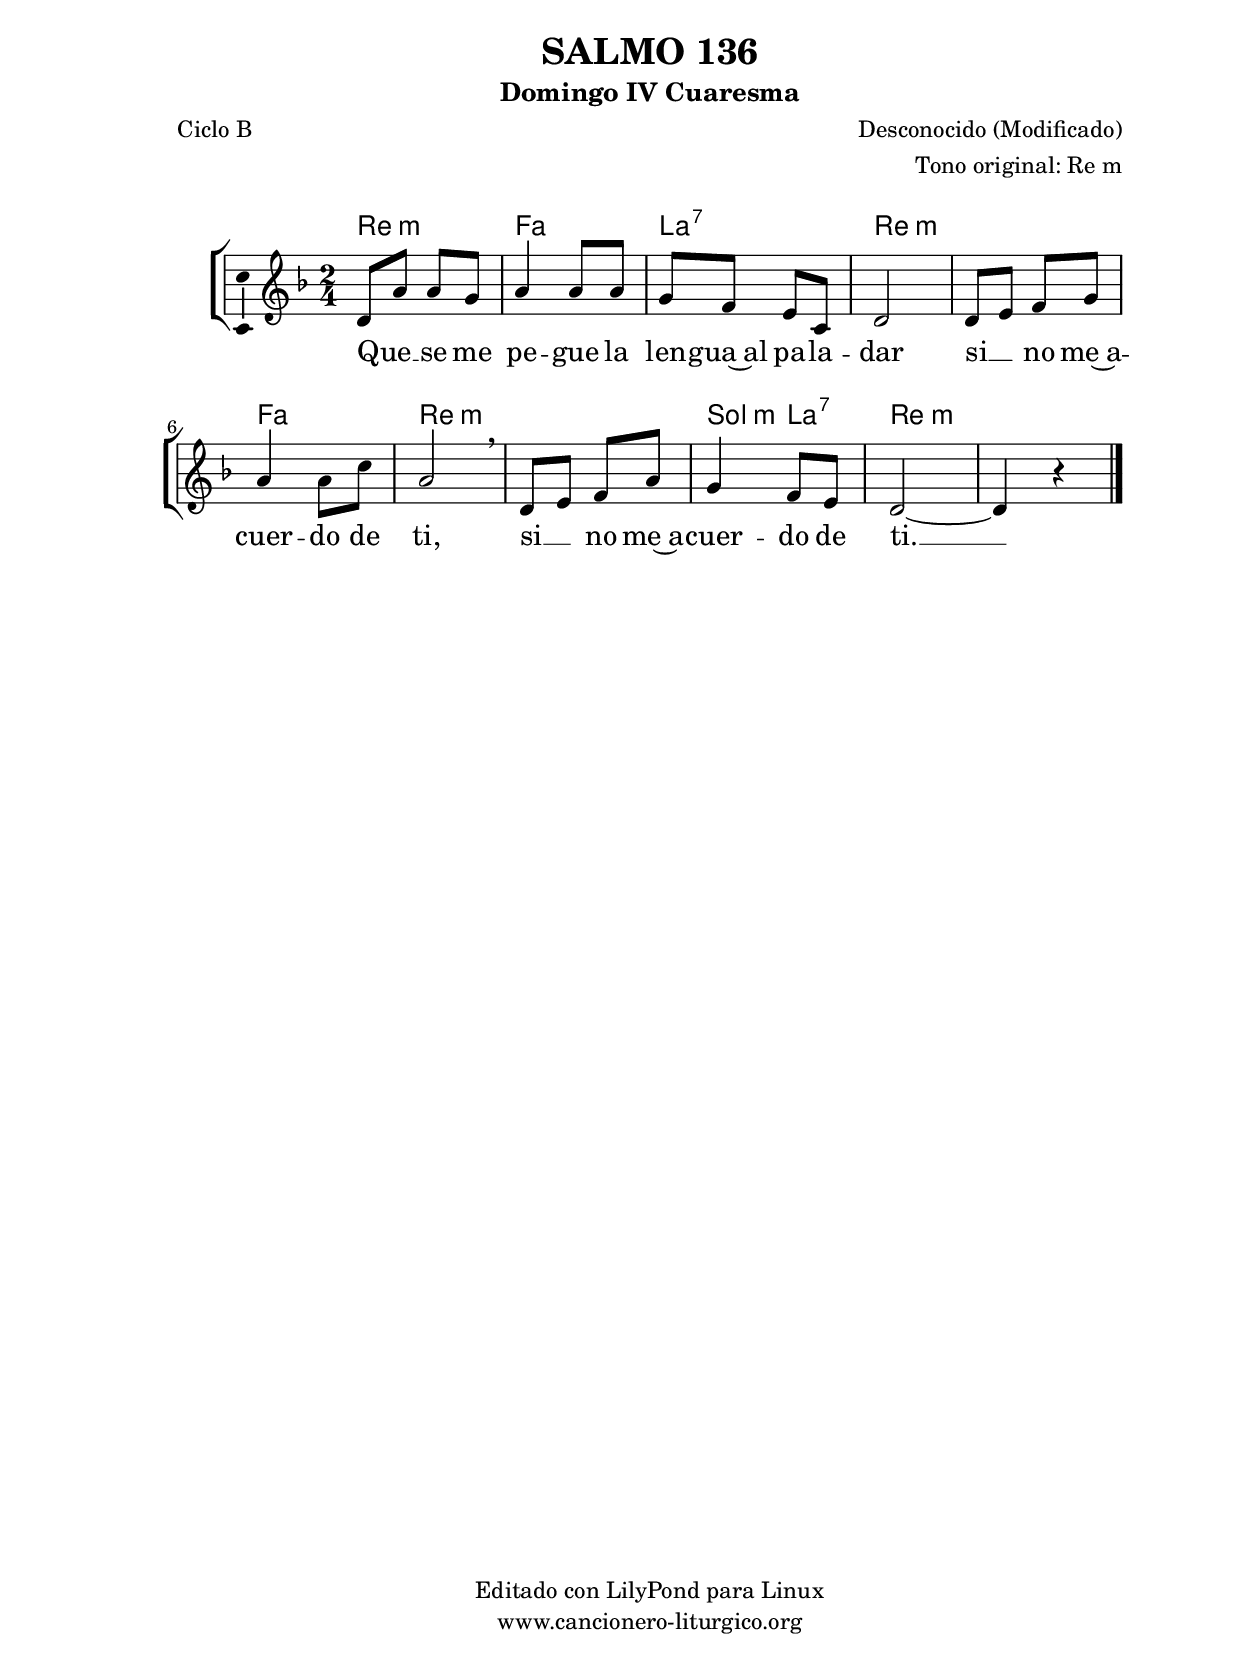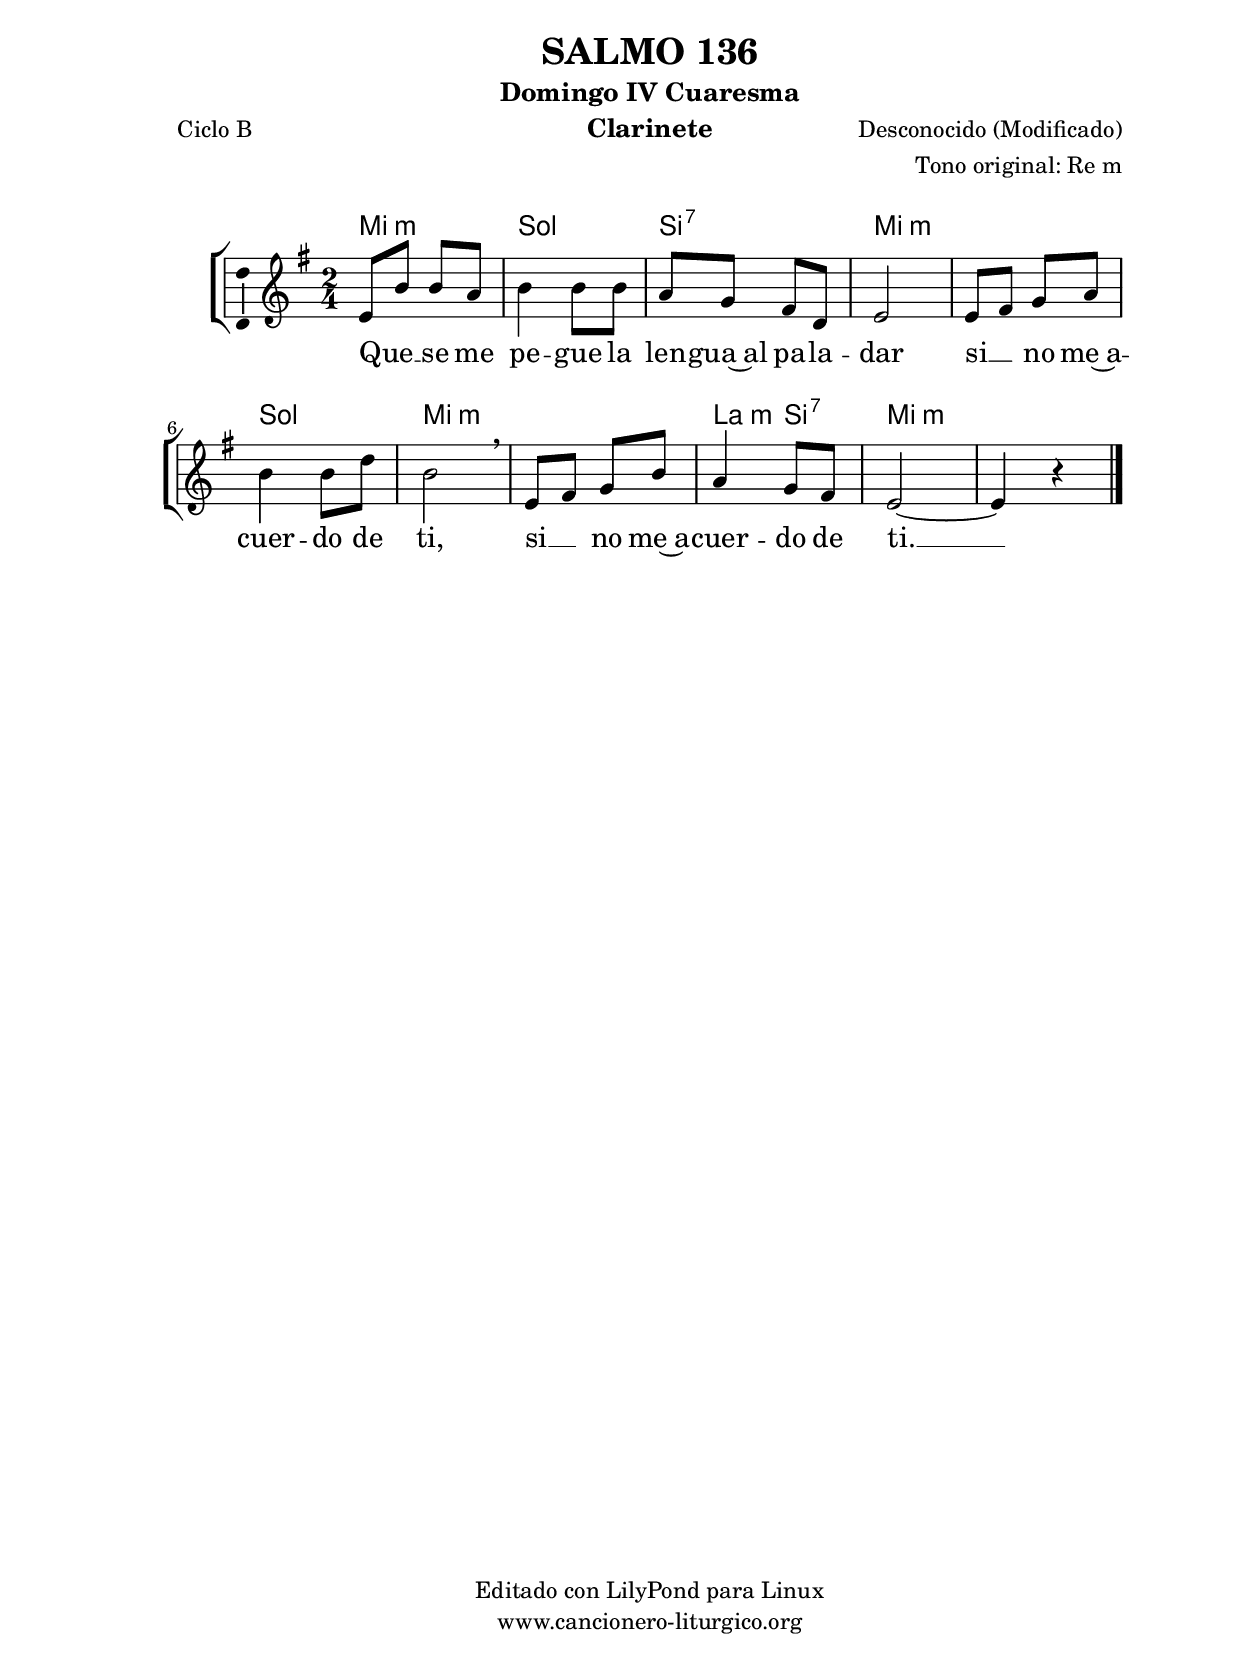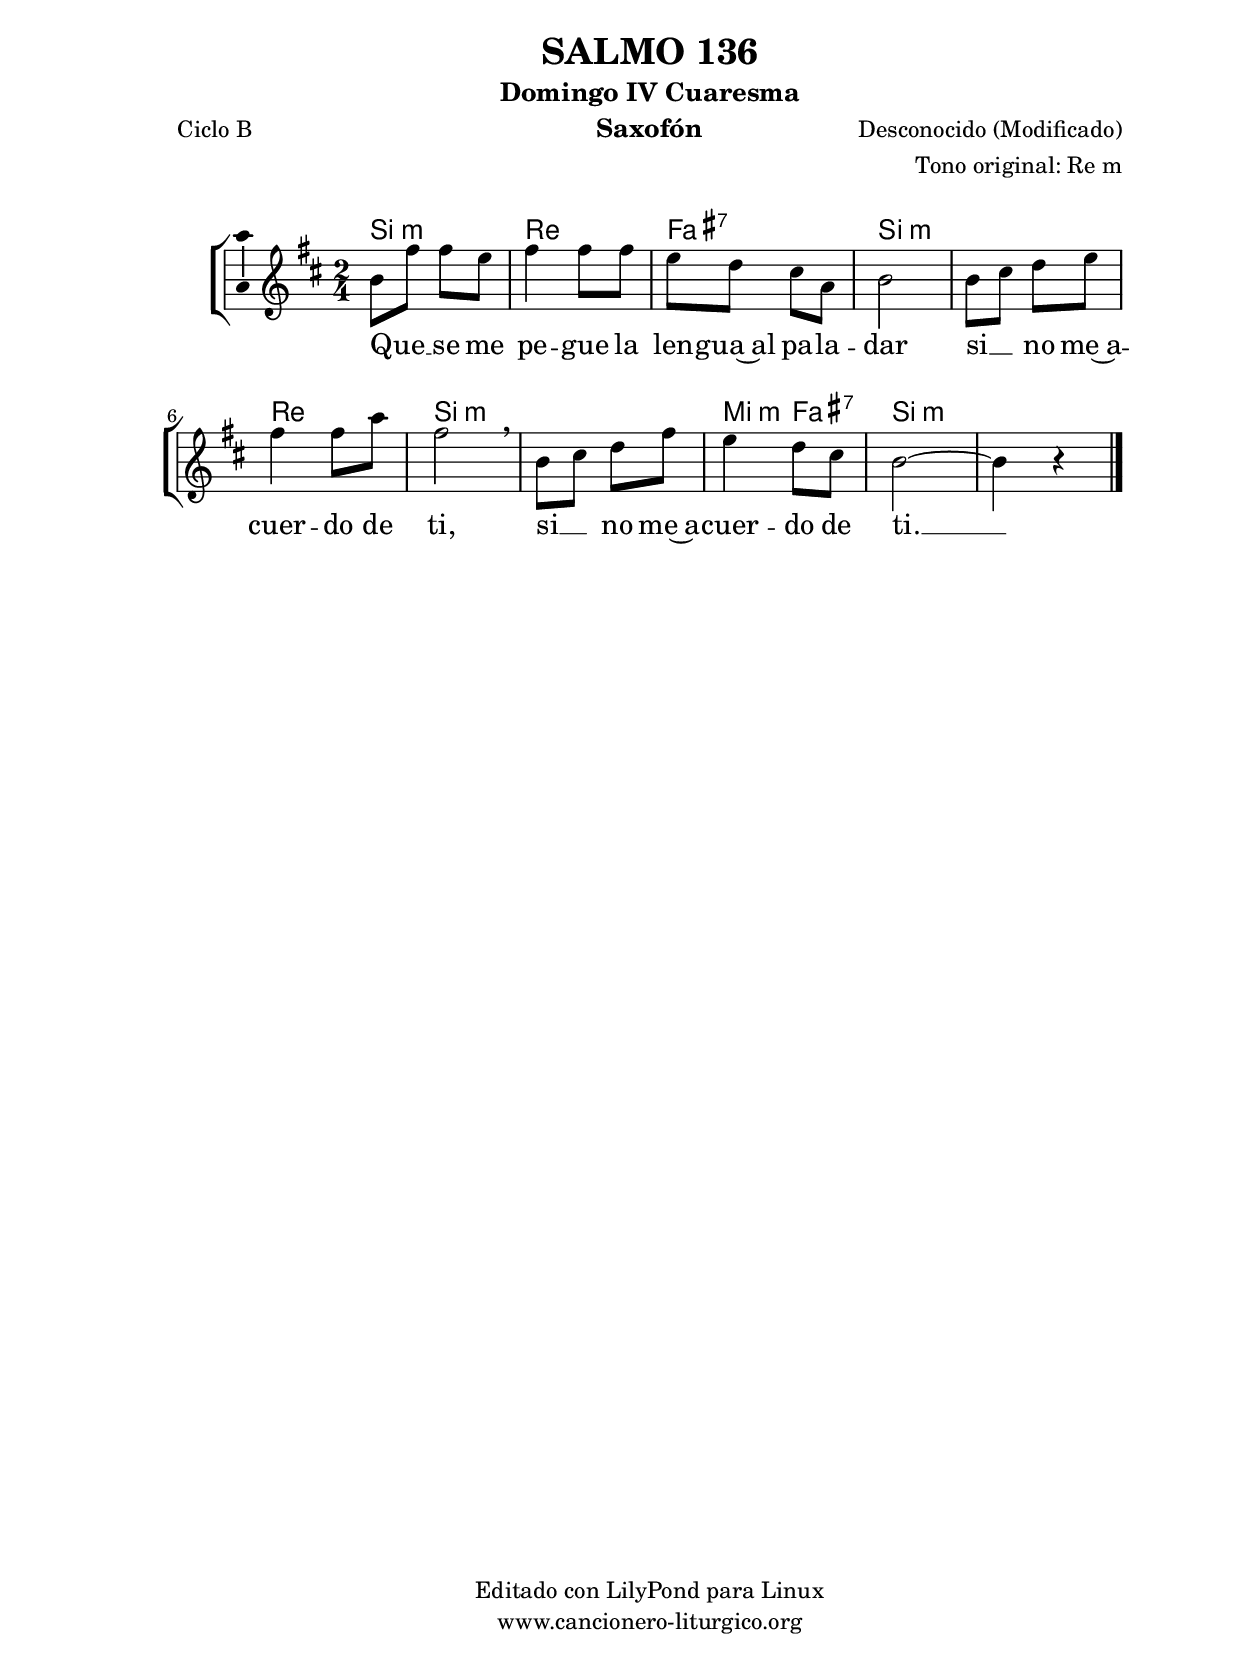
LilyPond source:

%
%para convertir .midi en .wav:
%timidity filename.midi -Ow -o finename.wav
%
%
%Para convertir de .wav a .mp3:
%lame -h -m j filename.wav
%
%
%para escuchar el midi:
%timidity nombrefichero.midi
%


%versión de lilypond para la que se ha escrito esta partitura:
\version "2.16.0"

	%Tamaño papel
	#(set-default-paper-size "a4")
	%Tamaño partitura
	#(set-global-staff-size 20)
	%No responde al pulsar sobre una nota
	#(ly:set-option 'point-and-click #f)

%parámetros del encabezamiento:
\header {
	title = "SALMO 136"
	subtitle = "Domingo IV Cuaresma"
	composer = "Desconocido (Modificado)"
	poet = "Ciclo B"
	meter = ""
	arranger = "Tono original: Re m"
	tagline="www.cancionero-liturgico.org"
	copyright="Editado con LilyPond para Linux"
	tiempo = "Cuaresma"
	usos = "Salmo"
	letra = "Que se me pegue la lengua al paladar si no me acuerdo de ti, si no me acuerdo de ti."
	}

%parámetros asociados al papel:
\paper  {
	oddHeaderMarkup = \markup {\fill-line { \on-the-fly #not-first-page \fromproperty #'header:title \on-the-fly #not-first-page \fromproperty #'header:composer }}
	evenHeaderMarkup = \markup {\fill-line { \fromproperty #'header:composer \fromproperty #'header:title }}
	#(set-paper-size "a4")
	print-page-number = ##f
	first-page-number = 1
	print-first-page-number = ##f
%	head-separation = 3.0 \cm
	top-margin = 2.0 \cm
	bottom-margin = 0.5\cm
%%%	bottom-margin = -1.0\cm
	left-margin = 3.0 \cm
	line-width = 16.0 \cm 
	indent = 8\mm
	interscoreline = 2.\mm
	between-system-space = 15\mm
%	para que las partituras no llenen la hoja:
	ragged-bottom = ##t
%	idem para la última hoja:
	ragged-last-bottom = ##f
%	para que las partituras llenen el ancho del papel:
	ragged-last = ##f
	after-title-space = 2.5 \cm
%page-count=1
%system-count=8

	%Flexible Vertical Spacing
%	markup-markup-spacing =
%	#'((basic-distance . 15) (minimum-distance . 15) (padding . 3))
	markup-system-spacing =
	#'((basic-distance . 15) (minimum-distance . 15) (padding . 3))
	system-system-spacing =
	#'((basic-distance . 15) (minimum-distance . 15) (padding . 3))
	score-system-spacing =
	#'((basic-distance . 15) (minimum-distance . 15) (padding . 5))
%	top-system-spacing = % header
%	#'((basic-distance . 8) (minimum-distance . 0) (padding . 3))
%	top-markup-spacing =
%	#'((basic-distance . 20) (minimum-distance . 20) (padding . 3))
	last-bottom-spacing = % footer
	#'((basic-distance . 5) (minimum-distance . 5) (padding . 3))
%	score-markup-spacing =
%	#'((basic-distance . 16) (minimum-distance . 13) (padding . 3))

	}


%parámetros que afectan a toda la partitura:
global =  {
	%clave de sol (G):
	\clef G
	%armadura:
%	\transpose c a
	\key d \minor
	\tempo 4=80
	\set Score.tempoHideNote = ##t
	}


acordes = {
	\italianChords
	\chordmode {
%	\transpose c a
{

d2:m f a:7 d:m
d:m f d:m
d:m g4:m a:7 d1:m

	}
	}
}

melodia = 
%\transpose c a
{
	\relative c'{
	\time 2/4

d8 a' a g
a4 a8 a
g8 f e c
d2
d8 e f g
a4 a8 c
a2 \breathe
d,8 e f a
g4 f8 e
d2~
d4 r4

	\bar "|."
	}
	}


texto = \lyricmode {
Que __ _ se me pe -- gue la len -- gua~al pa -- la -- dar si __ _ no me~a -- cuer -- do de ti, si __ _ no me~a -- cuer -- do de ti. __
	}


acordesStaff = \context ChordNames = acordesStaff <<
	\set chordChanges = ##t
	\acordes
	>>


vozStaff = \context Voice = vozStaff
\with {\consists "Ambitus_engraver"}
<<
%	\set Staff.instrumentName = ""
%	\set Staff.shortInstrumentName = ""
%	\set Staff.midiInstrument = #"clarinet"
%	\set Staff.midiInstrument = #"cello"
%	\set Staff.midiInstrument = #"flute"
	\set Staff.midiInstrument = #"electric guitar (jazz)"
%	\set Staff.midiInstrument = #"english horn"
%	\set Staff.midiInstrument = #"violin"
%	\set Staff.midiInstrument = #"glockenspiel"
	\set Staff.midiMinimumVolume = #0.7
	\set Staff.midiMaximumVolume = #0.9
	\global
	\melodia
	>>


textoStaff = \context Lyrics = textoStaff <<
	\lyricsto vozStaff \texto
	>>

\book {
	\score {
		\context ChoirStaff {
			\override StaffGroup.SystemStartBracket #'collapse-height = #1
			\override Score.SystemStartBar #'collapse-height = #1
			<<
			\acordesStaff
			\vozStaff
			\textoStaff
			>>
			}
		\layout {
	    		\context {
				\Lyrics
				\override LyricText #'font-size = #2
				}
	   		 \context {
				\Score
				%fontSize = #3
				\override StaffSymbol #'staff-space = #(magstep +3)
				%\override Beam #'thickness = #0.55
				%\override SpacingSpanner #'spacing-increment = #1.0
				%\override Slur #'height-limit = #1.5
				}
			}
		}
	\score {
		\unfoldRepeats
		\context ChoirStaff {
			<<
			\acordesStaff
			\vozStaff
			>>
			}
		\midi {
	  		\context {
	  			\Score
				tempoWholesPerMinute = #(ly:make-moment 70 4)
				}
			}
		}
	}

%Partitura para clarinete
#(define output-suffix "C")
\book {
	\header{
		instrument = "Clarinete"
		}
	\score {
		\context ChoirStaff {
			\override StaffGroup.SystemStartBracket #'collapse-height = #1
			\override Score.SystemStartBar #'collapse-height = #1
\transpose c d
			<<
			\acordesStaff
			\vozStaff
			\textoStaff
			>>
			}
		\layout {
	    		\context {
				\Lyrics
				\override LyricText #'font-size = #2
				}
	   		 \context {
				\Score
				%fontSize = #3
				\override StaffSymbol #'staff-space = #(magstep +3)
				%\override Beam #'thickness = #0.55
				%\override SpacingSpanner #'spacing-increment = #1.0
				%\override Slur #'height-limit = #1.5
				}
			}
		}
	}

%Partitura para saxofón
#(define output-suffix "S")
\book {
	\header{
		instrument = "Saxofón"
		}
	\score {
		\context ChoirStaff {
			\override StaffGroup.SystemStartBracket #'collapse-height = #1
			\override Score.SystemStartBar #'collapse-height = #1
\transpose c a
			<<
			\acordesStaff
			\vozStaff
			\textoStaff
			>>
			}
		\layout {
	    		\context {
				\Lyrics
				\override LyricText #'font-size = #2
				}
	   		 \context {
				\Score
				%fontSize = #3
				\override StaffSymbol #'staff-space = #(magstep +3)
				%\override Beam #'thickness = #0.55
				%\override SpacingSpanner #'spacing-increment = #1.0
				%\override Slur #'height-limit = #1.5
				}
			}
		}
	}

